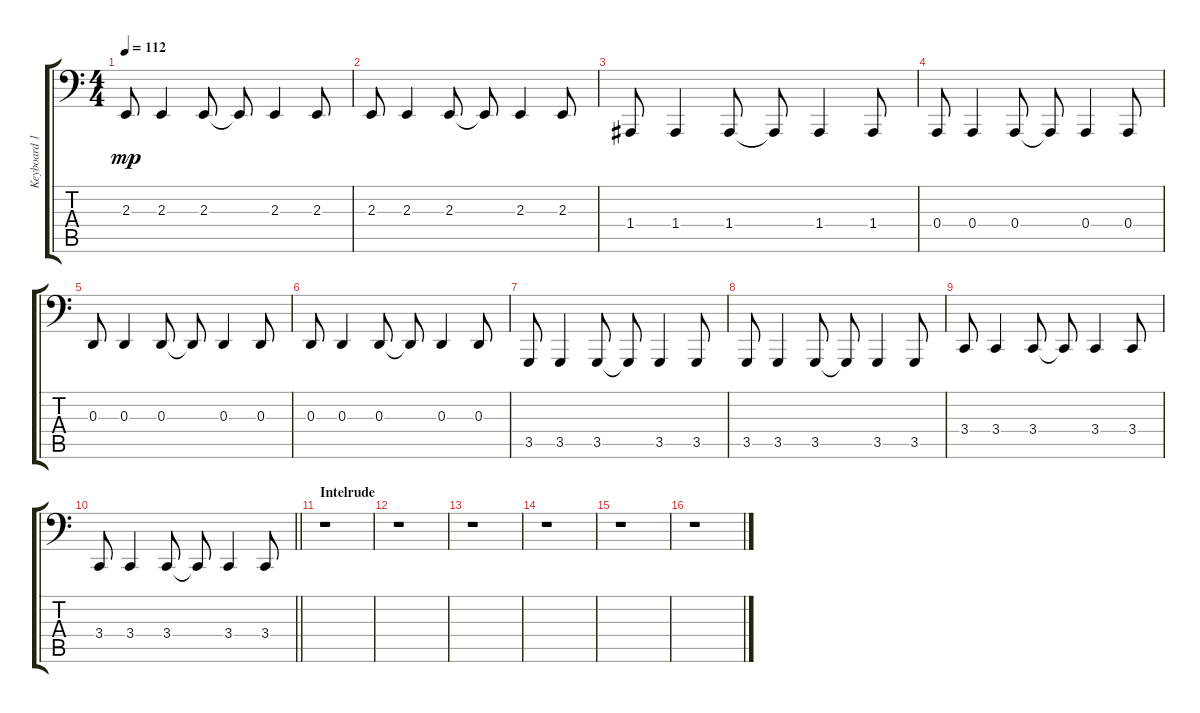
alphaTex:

\track ("Keyboard 1 (elec.) (LH)" "Keyboard 1") {instrument electricpiano1}
\staff {score tabs}
\tuning (C3 G2 D2 A1 E1 B0) {hide}
\ts (4 4)
\tempo 112
\clef f4
\ks c
2.3.8{dy mp} 2.3.4 2.3.8 2.3{t}.8 2.3.4 2.3.8 |
2.3.8 2.3.4 2.3.8 2.3{t}.8 2.3.4 2.3.8 |
1.4.8 1.4.4 1.4.8 1.4{t}.8 1.4.4 1.4.8 |
0.4.8 0.4.4 0.4.8 0.4{t}.8 0.4.4 0.4.8 |
0.3.8 0.3.4 0.3.8 0.3{t}.8 0.3.4 0.3.8 |
0.3.8 0.3.4 0.3.8 0.3{t}.8 0.3.4 0.3.8 |
3.5.8 3.5.4 3.5.8 3.5{t}.8 3.5.4 3.5.8 |
3.5.8 3.5.4 3.5.8 3.5{t}.8 3.5.4 3.5.8 |
3.4.8 3.4.4 3.4.8 3.4{t}.8 3.4.4 3.4.8 |
\barLineRight lightlight
3.4.8 3.4.4 3.4.8 3.4{t}.8 3.4.4 3.4.8 |
\section ("" "Intelrude")
r.1 |
r.1 |
r.1 |
r.1 |
r.1 |
r.1
